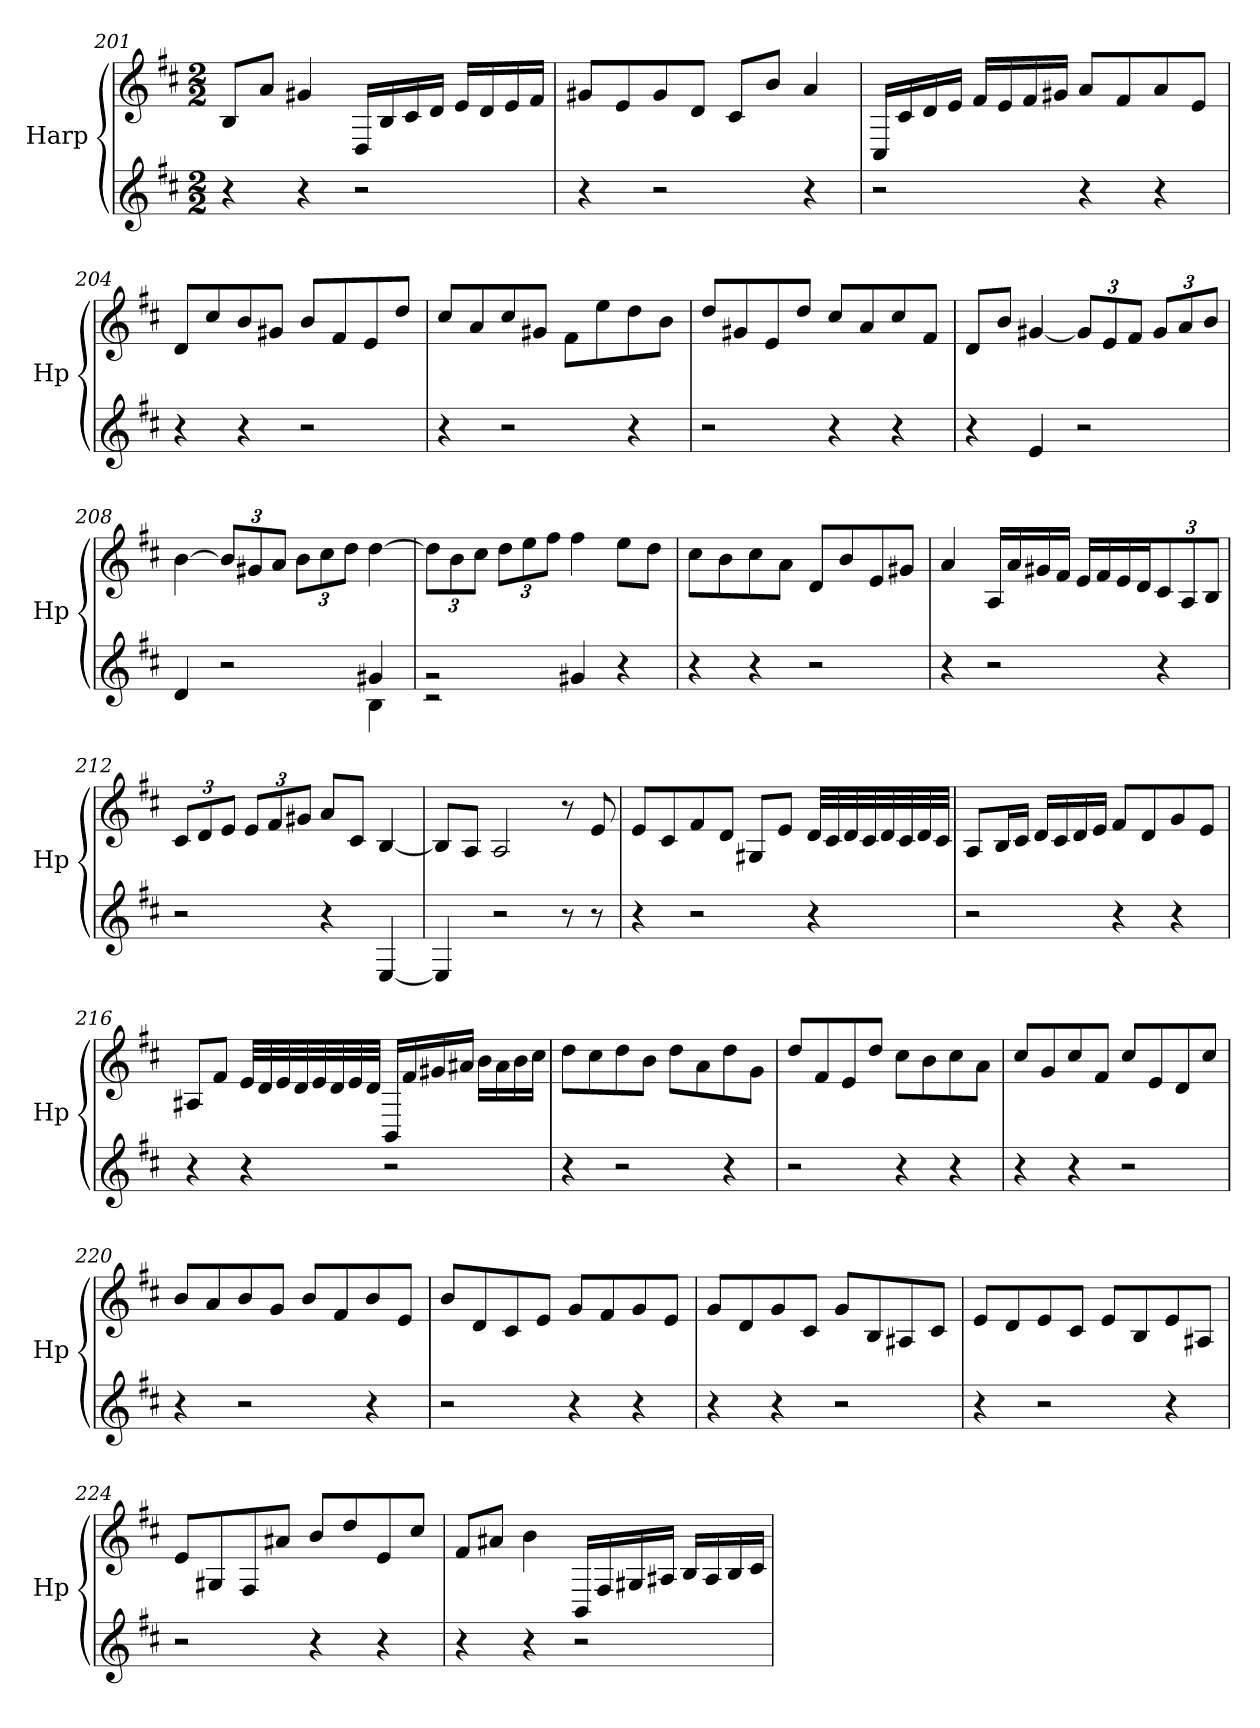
**kern	**kern
*part1	*part1
*staff2	*staff1
*I"Harp	*
*I'Hp	*
*clefG2	*clefG2
*k[f#c#]	*k[f#c#]
*M2/2	*M2/2
=201	=201
4r	8B/L
.	8a/J
4r	4g#X/
2r	16D/LL
.	16B/
.	16c#/
.	16d/JJ
.	16e/LL
.	16d/
.	16e/
.	16f#/JJ
=202	=202
4r	8g#X/L
.	8e/
2r	8g#/
.	8d/J
.	8c#/L
.	8b/J
4r	4a/
!!LO:LB:g=z
=203	=203
2r	16C#/LL
.	16c#/
.	16d/
.	16e/JJ
.	16f#/LL
.	16e/
.	16f#/
.	16g#X/JJ
4r	8a/L
.	8f#/
4r	8a/
.	8e/J
=204	=204
4r	8d/L
.	8cc#/
4r	8b/
.	8g#X/J
2r	8b/L
.	8f#/
.	8e/
.	8dd/J
=205	=205
4r	8cc#/L
.	8a/
2r	8cc#/
.	8g#X/J
.	8f#\L
.	8ee\
4r	8dd\
.	8b\J
=206	=206
2r	8dd/L
.	8g#X/
.	8e/
.	8dd/J
4r	8cc#/L
.	8a/
4r	8cc#/
.	8f#/J
!!LO:LB:g=z
=207	=207
4r	8d/L
.	8b/J
4e/	[4g#X/
*	*Xbrackettup
2r	12g#/L]
.	12e/
.	12f#/J
.	12g#/L
.	12a/
.	12b/J
=208	=208
*^	*
4d/	2.ryy	[4b\
2r	.	12b/L]
.	.	12g#X/
.	.	12a/J
.	.	12b\L
.	.	12cc#\
.	.	12dd\J
4g#X/	4B\	[4dd\
=209	=209	=209
2rg	2rc	12dd\L]
.	.	12b\
.	.	12cc#\J
.	.	12dd\L
.	.	12ee\
.	.	12ff#\J
4g#X/	2ryy	4ff#\
4r	.	8ee\L
.	.	8dd\J
*v	*v	*
=210	=210
4r	8cc#\L
.	8b\
4r	8cc#\
.	8a\J
2r	8d/L
.	8b/
.	8e/
.	8g#X/J
!!LO:LB:g=z
=211	=211
4r	4a/
2r	16A/LL
.	16a/
.	16g#X/
.	16f#/JJ
.	16e/LL
.	16f#/
.	16e/
.	16d/J
4r	12c#/
.	12A/
.	12B/J
=212	=212
2r	12c#/L
.	12d/
.	12e/J
.	12e/L
.	12f#/
.	12g#X/J
4r	8a/L
.	8c#/J
[4E/	[4B/
=213	=213
4E/]	8B/L]
.	8A/J
2r	2A/
8r	8r
8r	8e/
!!LO:PB:g=z
=214	=214
4r	8e/L
.	8c#/
2r	8f#/
.	8d/J
.	8G#X/L
.	8e/J
4r	32d/LLL
.	32c#/
.	32d/
.	32c#/
.	32d/
.	32c#/
.	32d/
.	32c#/JJJ
=215	=215
2r	8A/L
.	16B/L
.	16c#/JJ
.	16d/LL
.	16c#/
.	16d/
.	16e/JJ
4r	8f#/L
.	8d/
4r	8g/
.	8e/J
!!LO:LB:g=z
=216	=216
4r	8A#X/L
.	8f#/J
4r	32e/LLL
.	32d/
.	32e/
.	32d/
.	32e/
.	32d/
.	32e/
.	32d/JJJ
2r	16BB/LL
.	16f#/
.	16g#X/
.	16a#X/JJ
.	16b\LL
.	16a#\
.	16b\
.	16cc#\JJ
=217	=217
4r	8dd\L
.	8cc#\
2r	8dd\
.	8b\J
.	8dd\L
.	8a\
4r	8dd\
.	8g\J
=218	=218
2r	8dd/L
.	8f#/
.	8e/
.	8dd/J
4r	8cc#\L
.	8b\
4r	8cc#\
.	8a\J
=219	=219
4r	8cc#/L
.	8g/
4r	8cc#/
.	8f#/J
2r	8cc#/L
.	8e/
.	8d/
.	8cc#/J
!!LO:LB:g=z
=220	=220
4r	8b/L
.	8a/
2r	8b/
.	8g/J
.	8b/L
.	8f#/
4r	8b/
.	8e/J
=221	=221
2r	8b/L
.	8d/
.	8c#/
.	8e/J
4r	8g/L
.	8f#/
4r	8g/
.	8e/J
=222	=222
4r	8g/L
.	8d/
4r	8g/
.	8c#/J
2r	8g/L
.	8B/
.	8A#X/
.	8c#/J
=223	=223
4r	8e/L
.	8d/
2r	8e/
.	8c#/J
.	8e/L
.	8B/
4r	8e/
.	8A#X/J
!!LO:LB:g=z
=224	=224
2r	8e/L
.	8G#X/
.	8F#/
.	8a#X/J
4r	8b/L
.	8dd/
4r	8e/
.	8cc#/J
=225	=225
4r	8f#/L
.	8a#X/J
4r	4b\
2r	16BB/LL
.	16F#/
.	16G#X/
.	16A#X/JJ
.	16B/LL
.	16A#/
.	16B/
.	16c#/JJ
=	=
*-	*-
